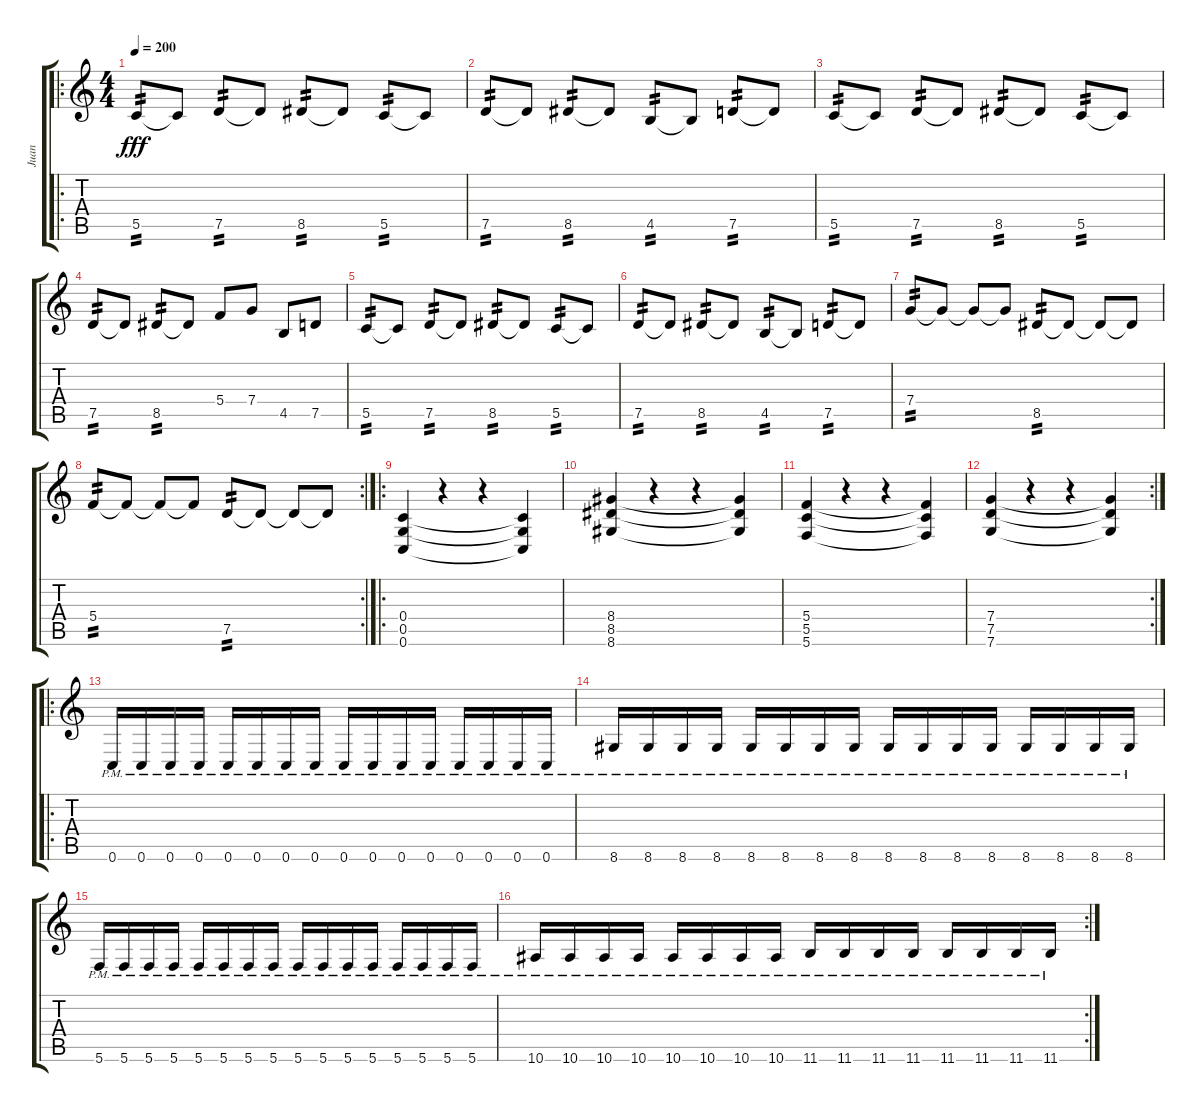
\track ("Juan" "Juan") {instrument distortionguitar}
\staff {score tabs}
\tuning (D4 A3 F3 C3 G2 C2) {hide}
\ro
\ts (4 4)
\tempo 200
\clef g2
\ks c
5.5.8{tp 2 dy fff} 5.5{t}.8 7.5.8{tp 2} 7.5{t}.8 8.5.8{tp 2} 8.5{t}.8 5.5.8{tp 2} 5.5{t}.8 |
7.5.8{tp 2} 7.5{t}.8 8.5.8{tp 2} 8.5{t}.8 4.5.8{tp 2} 4.5{t}.8 7.5.8{tp 2} 7.5{t}.8 |
5.5.8{tp 2} 5.5{t}.8 7.5.8{tp 2} 7.5{t}.8 8.5.8{tp 2} 8.5{t}.8 5.5.8{tp 2} 5.5{t}.8 |
7.5.8{tp 2} 7.5{t}.8 8.5.8{tp 2} 8.5{t}.8 5.4.8 7.4.8 4.5.8 7.5.8 |
5.5.8{tp 2} 5.5{t}.8 7.5.8{tp 2} 7.5{t}.8 8.5.8{tp 2} 8.5{t}.8 5.5.8{tp 2} 5.5{t}.8 |
7.5.8{tp 2} 7.5{t}.8 8.5.8{tp 2} 8.5{t}.8 4.5.8{tp 2} 4.5{t}.8 7.5.8{tp 2} 7.5{t}.8 |
7.4.8{tp 2} 7.4{t}.8 7.4{t}.8 7.4{t}.8 8.5.8{tp 2} 8.5{t}.8 8.5{t}.8 8.5{t}.8 |
\rc 2
5.4.8{tp 2} 5.4{t}.8 5.4{t}.8 5.4{t}.8 7.5.8{tp 2} 7.5{t}.8 7.5{t}.8 7.5{t}.8 |
\ro
(0.4 0.5 0.6).4 r.4 r.4 (0.4{t} 0.5{t} 0.6{t}).4 |
(8.4 8.5 8.6).4 r.4 r.4 (8.4{t} 8.5{t} 8.6{t}).4 |
(5.4 5.5 5.6).4 r.4 r.4 (5.4{t} 5.5{t} 5.6{t}).4 |
\rc 2
(7.4 7.5 7.6).4 r.4 r.4 (7.4{t} 7.5{t} 7.6{t}).4 |
\ro
0.6{pm}.16 0.6{pm}.16 0.6{pm}.16 0.6{pm}.16 0.6{pm}.16 0.6{pm}.16 0.6{pm}.16 0.6{pm}.16 0.6{pm}.16 0.6{pm}.16 0.6{pm}.16 0.6{pm}.16 0.6{pm}.16 0.6{pm}.16 0.6{pm}.16 0.6{pm}.16 |
8.6{pm}.16 8.6{pm}.16 8.6{pm}.16 8.6{pm}.16 8.6{pm}.16 8.6{pm}.16 8.6{pm}.16 8.6{pm}.16 8.6{pm}.16 8.6{pm}.16 8.6{pm}.16 8.6{pm}.16 8.6{pm}.16 8.6{pm}.16 8.6{pm}.16 8.6{pm}.16 |
5.6{pm}.16 5.6{pm}.16 5.6{pm}.16 5.6{pm}.16 5.6{pm}.16 5.6{pm}.16 5.6{pm}.16 5.6{pm}.16 5.6{pm}.16 5.6{pm}.16 5.6{pm}.16 5.6{pm}.16 5.6{pm}.16 5.6{pm}.16 5.6{pm}.16 5.6{pm}.16 |
\rc 2
10.6{pm}.16 10.6{pm}.16 10.6{pm}.16 10.6{pm}.16 10.6{pm}.16 10.6{pm}.16 10.6{pm}.16 10.6{pm}.16 11.6{pm}.16 11.6{pm}.16 11.6{pm}.16 11.6{pm}.16 11.6{pm}.16 11.6{pm}.16 11.6{pm}.16 11.6{pm}.16
